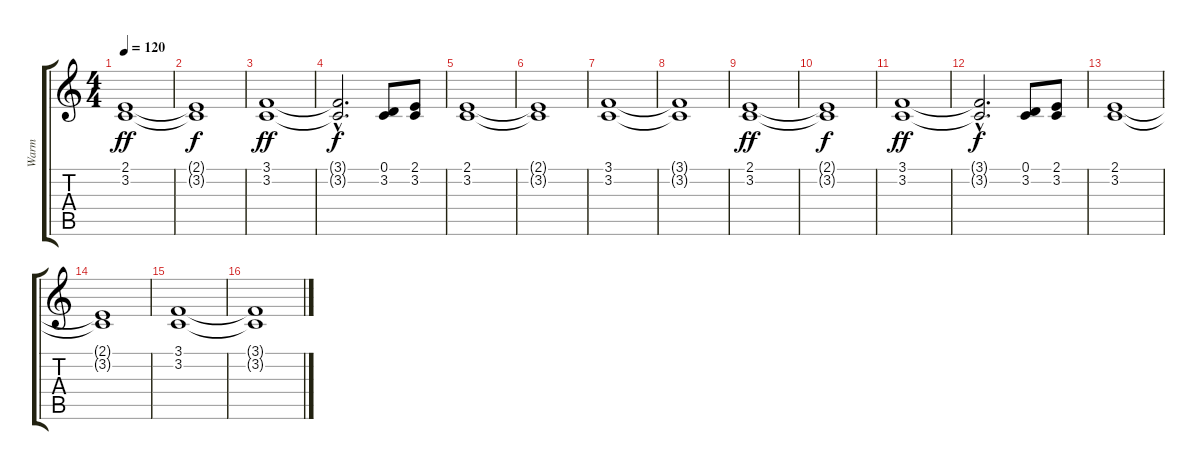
\track ("Warm" "Warm") {instrument pad2warm}
\staff {score tabs}
\tuning (D4 A3 F3 C3 G2 C2) {hide}
\ts (4 4)
\tempo 120
\clef g2
\ks c
(2.1 3.2).1{dy ff} |
(2.1{t} 3.2{t}).1{dy f} |
(3.1 3.2).1{dy ff} |
(3.1{hac t} 3.2{hac t}).2{d dy f} (0.1 3.2).8 (2.1 3.2).8 |
(2.1 3.2).1 |
(2.1{t} 3.2{t}).1 |
(3.1 3.2).1 |
(3.1{t} 3.2{t}).1 |
(2.1 3.2).1{dy ff} |
(2.1{t} 3.2{t}).1{dy f} |
(3.1 3.2).1{dy ff} |
(3.1{hac t} 3.2{hac t}).2{d dy f} (0.1 3.2).8 (2.1 3.2).8 |
(2.1 3.2).1 |
(2.1{t} 3.2{t}).1 |
(3.1 3.2).1 |
(3.1{t} 3.2{t}).1
